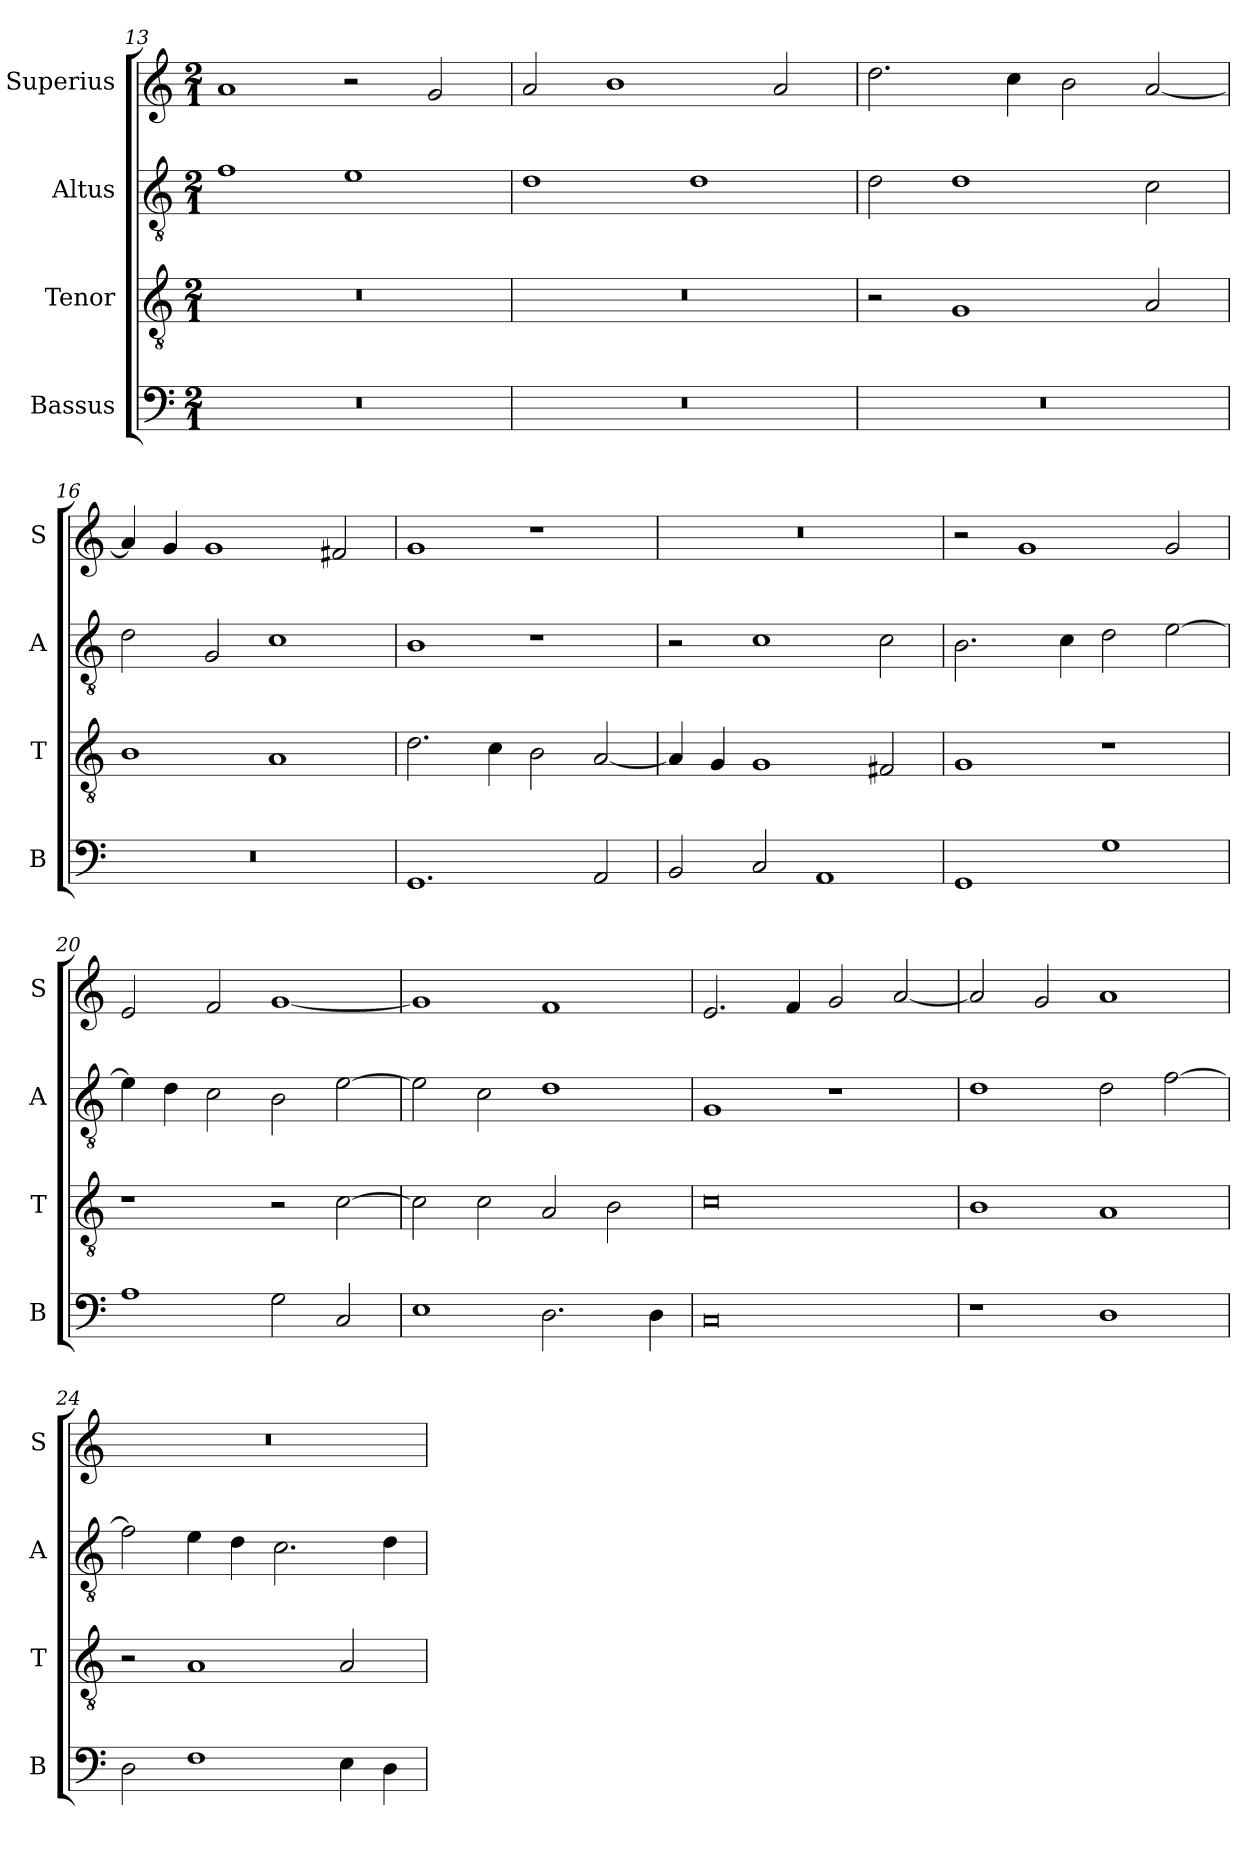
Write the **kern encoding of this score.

**kern	**kern	**kern	**kern
*part4	*part3	*part2	*part1
*staff4	*staff3	*staff2	*staff1
*I"Bassus	*I"Tenor	*I"Altus	*I"Superius
*I'B	*I'T	*I'A	*I'S
*clefF4	*clefGv2	*clefGv2	*clefG2
*k[]	*k[]	*k[]	*k[]
*M2/1	*M2/1	*M2/1	*M2/1
=13	=13	=13	=13
0r	0r	1f	1a
.	.	1e	2r
.	.	.	2g/
=14	=14	=14	=14
0r	0r	1d	2a/
.	.	.	1b
.	.	1d	.
.	.	.	2a/
=15	=15	=15	=15
0r	2r	2d\	2.dd\
.	1G	1d	.
.	.	.	4cc\
.	.	.	2b\
.	2A/	2c\	[2a/
=16	=16	=16	=16
0r	1B	2d\	4a/]
.	.	.	4g/
.	.	2G/	1g
.	1A	1c	.
.	.	.	2f#X/
=17	=17	=17	=17
1.GG	2.d\	1B	1g
.	4c\	.	.
.	2B\	1r	1r
2AA/	[2A/	.	.
=18	=18	=18	=18
2BB/	4A/]	2r	0r
.	4G/	.	.
2C/	1G	1c	.
1AA	.	.	.
.	2F#X/	2c\	.
=19	=19	=19	=19
1GG	1G	2.B\	2r
.	.	.	1g
.	.	4c\	.
1G	1r	2d\	.
.	.	[2e\	2g/
=20	=20	=20	=20
1A	1r	4e\]	2e/
.	.	4d\	.
.	.	2c\	2f/
2G\	2r	2B\	[1g
2C/	[2c\	[2e\	.
=21	=21	=21	=21
1E	2c\]	2e\]	1g]
.	2c\	2c\	.
2.D\	2A/	1d	1f
.	2B\	.	.
4D\	.	.	.
=22	=22	=22	=22
0C	0c	1G	2.e/
.	.	.	4f/
.	.	1r	2g/
.	.	.	[2a/
=23	=23	=23	=23
1r	1B	1d	2a/]
.	.	.	2g/
1D	1A	2d\	1a
.	.	[2f\	.
=24	=24	=24	=24
2D\	2r	2f\]	0r
1F	1A	4e\	.
.	.	4d\	.
.	.	2.c\	.
4E\	2A/	.	.
4D\	.	4d\	.
=	=	=	=
*-	*-	*-	*-
